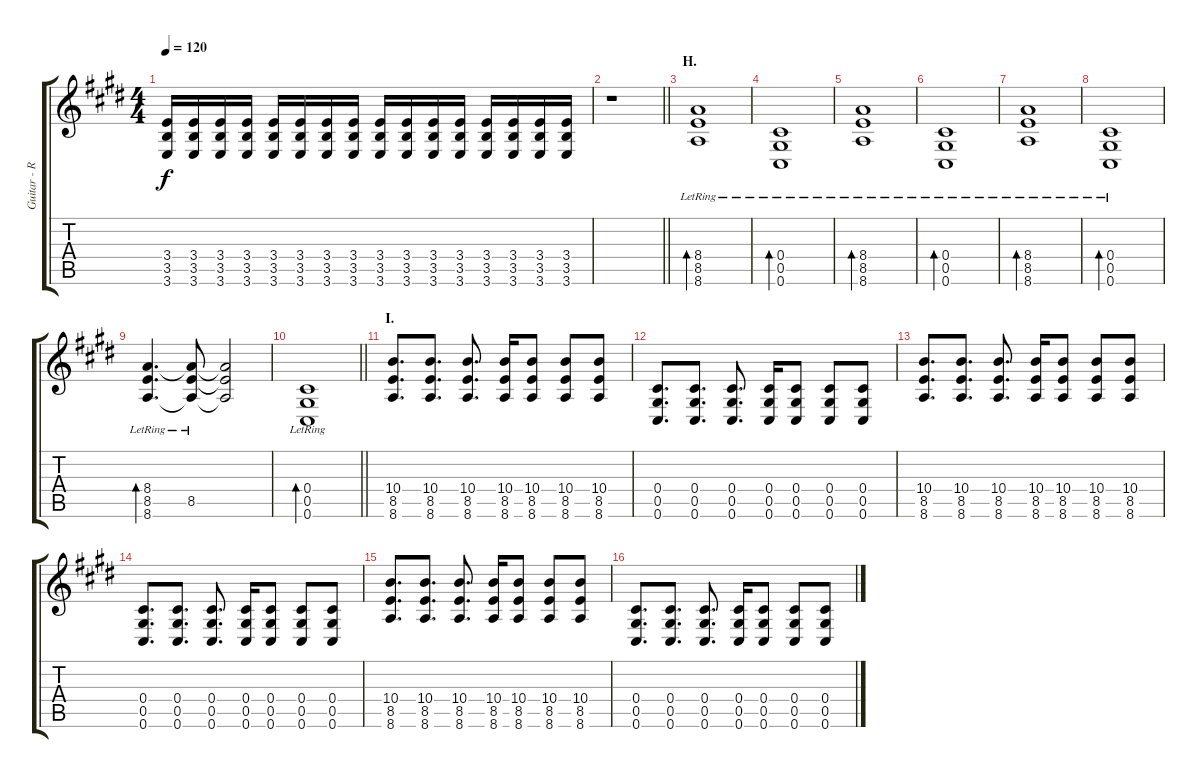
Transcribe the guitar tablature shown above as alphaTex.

\track ("Guitar - Right" "Guitar - R") {instrument distortionguitar}
\staff {score tabs}
\tuning (Eb4 Bb3 Gb3 Db3 Ab2 Db2) {hide}
\ts (4 4)
\tempo 120
\clef g2
\ks e
(3.4 3.5 3.6).16{dy f} (3.4 3.5 3.6).16 (3.4 3.5 3.6).16 (3.4 3.5 3.6).16 (3.4 3.5 3.6).16 (3.4 3.5 3.6).16 (3.4 3.5 3.6).16 (3.4 3.5 3.6).16 (3.4 3.5 3.6).16 (3.4 3.5 3.6).16 (3.4 3.5 3.6).16 (3.4 3.5 3.6).16 (3.4 3.5 3.6).16 (3.4 3.5 3.6).16 (3.4 3.5 3.6).16 (3.4 3.5 3.6).16 |
\barLineRight lightlight
r.1 |
\section ("" "H.")
(8.4{lr} 8.5{lr} 8.6{lr}).1{bd 240 volume 12 balance 8 instrument electricguitarjazz} |
(0.4{lr} 0.5{lr} 0.6{lr}).1{bd 240} |
(8.4{lr} 8.5{lr} 8.6{lr}).1{bd 240} |
(0.4{lr} 0.5{lr} 0.6{lr}).1{bd 240} |
(8.4{lr} 8.5{lr} 8.6{lr}).1{bd 240} |
(0.4{lr} 0.5{lr} 0.6{lr}).1{bd 240} |
(8.4{lr} 8.5{lr} 8.6{lr}).4{d bd 240} (8.4{t} 8.5{lr} 8.6{t}).8 (8.4{t} 8.5{t} 8.6{t}).2 |
\barLineRight lightlight
(0.4{lr} 0.5{lr} 0.6{lr}).1{bd 240} |
\section ("" "I.")
(10.4 8.5 8.6).8{d balance 16 instrument distortionguitar} (10.4 8.5 8.6).8{d} (10.4 8.5 8.6).8{d} (10.4 8.5 8.6).16 (10.4 8.5 8.6).8 (10.4 8.5 8.6).8 (10.4 8.5 8.6).8 |
(0.4 0.5 0.6).8{d} (0.4 0.5 0.6).8{d} (0.4 0.5 0.6).8{d} (0.4 0.5 0.6).16 (0.4 0.5 0.6).8 (0.4 0.5 0.6).8 (0.4 0.5 0.6).8 |
(10.4 8.5 8.6).8{d} (10.4 8.5 8.6).8{d} (10.4 8.5 8.6).8{d} (10.4 8.5 8.6).16 (10.4 8.5 8.6).8 (10.4 8.5 8.6).8 (10.4 8.5 8.6).8 |
(0.4 0.5 0.6).8{d} (0.4 0.5 0.6).8{d} (0.4 0.5 0.6).8{d} (0.4 0.5 0.6).16 (0.4 0.5 0.6).8 (0.4 0.5 0.6).8 (0.4 0.5 0.6).8 |
(10.4 8.5 8.6).8{d} (10.4 8.5 8.6).8{d} (10.4 8.5 8.6).8{d} (10.4 8.5 8.6).16 (10.4 8.5 8.6).8 (10.4 8.5 8.6).8 (10.4 8.5 8.6).8 |
(0.4 0.5 0.6).8{d} (0.4 0.5 0.6).8{d} (0.4 0.5 0.6).8{d} (0.4 0.5 0.6).16 (0.4 0.5 0.6).8 (0.4 0.5 0.6).8 (0.4 0.5 0.6).8
